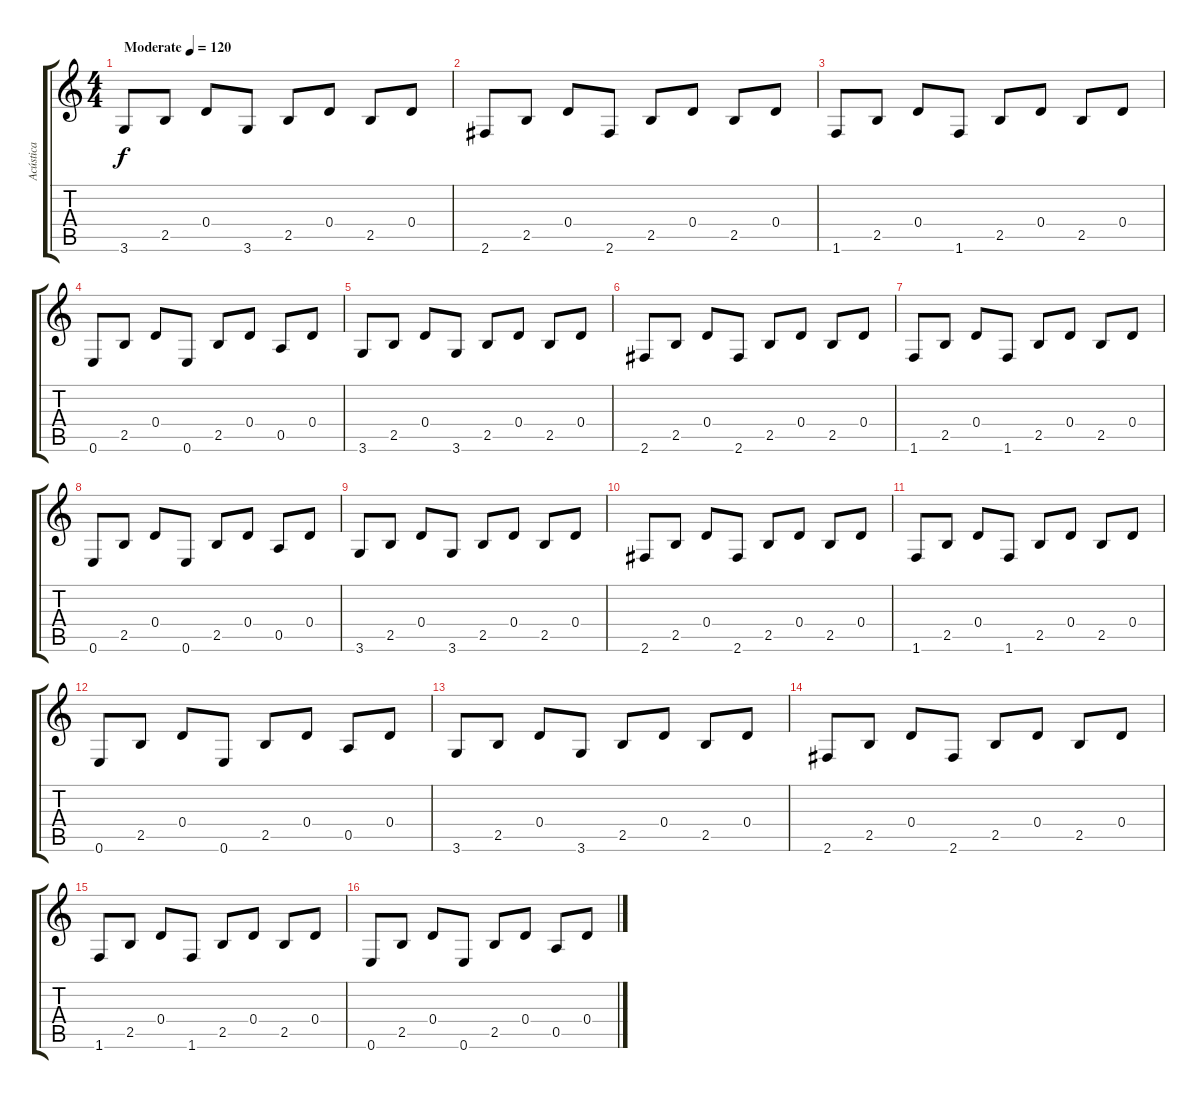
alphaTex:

\track ("Acústica" "Acústica") {instrument acousticguitarsteel}
\staff {score tabs}
\tuning (E4 B3 G3 D3 A2 E2) {hide}
\ts (4 4)
\tempo (120 "Moderate")
\clef g2
\ks c
3.6.8{dy f instrument acousticguitarsteel} 2.5.8 0.4.8 3.6.8 2.5.8 0.4.8 2.5.8 0.4.8 |
2.6.8 2.5.8 0.4.8 2.6.8 2.5.8 0.4.8 2.5.8 0.4.8 |
1.6.8 2.5.8 0.4.8 1.6.8 2.5.8 0.4.8 2.5.8 0.4.8 |
0.6.8 2.5.8 0.4.8 0.6.8 2.5.8 0.4.8 0.5.8 0.4.8 |
3.6.8 2.5.8 0.4.8 3.6.8 2.5.8 0.4.8 2.5.8 0.4.8 |
2.6.8 2.5.8 0.4.8 2.6.8 2.5.8 0.4.8 2.5.8 0.4.8 |
1.6.8 2.5.8 0.4.8 1.6.8 2.5.8 0.4.8 2.5.8 0.4.8 |
0.6.8 2.5.8 0.4.8 0.6.8 2.5.8 0.4.8 0.5.8 0.4.8 |
3.6.8 2.5.8 0.4.8 3.6.8 2.5.8 0.4.8 2.5.8 0.4.8 |
2.6.8 2.5.8 0.4.8 2.6.8 2.5.8 0.4.8 2.5.8 0.4.8 |
1.6.8 2.5.8 0.4.8 1.6.8 2.5.8 0.4.8 2.5.8 0.4.8 |
0.6.8 2.5.8 0.4.8 0.6.8 2.5.8 0.4.8 0.5.8 0.4.8 |
3.6.8 2.5.8 0.4.8 3.6.8 2.5.8 0.4.8 2.5.8 0.4.8 |
2.6.8 2.5.8 0.4.8 2.6.8 2.5.8 0.4.8 2.5.8 0.4.8 |
1.6.8 2.5.8 0.4.8 1.6.8 2.5.8 0.4.8 2.5.8 0.4.8 |
0.6.8 2.5.8 0.4.8 0.6.8 2.5.8 0.4.8 0.5.8 0.4.8
